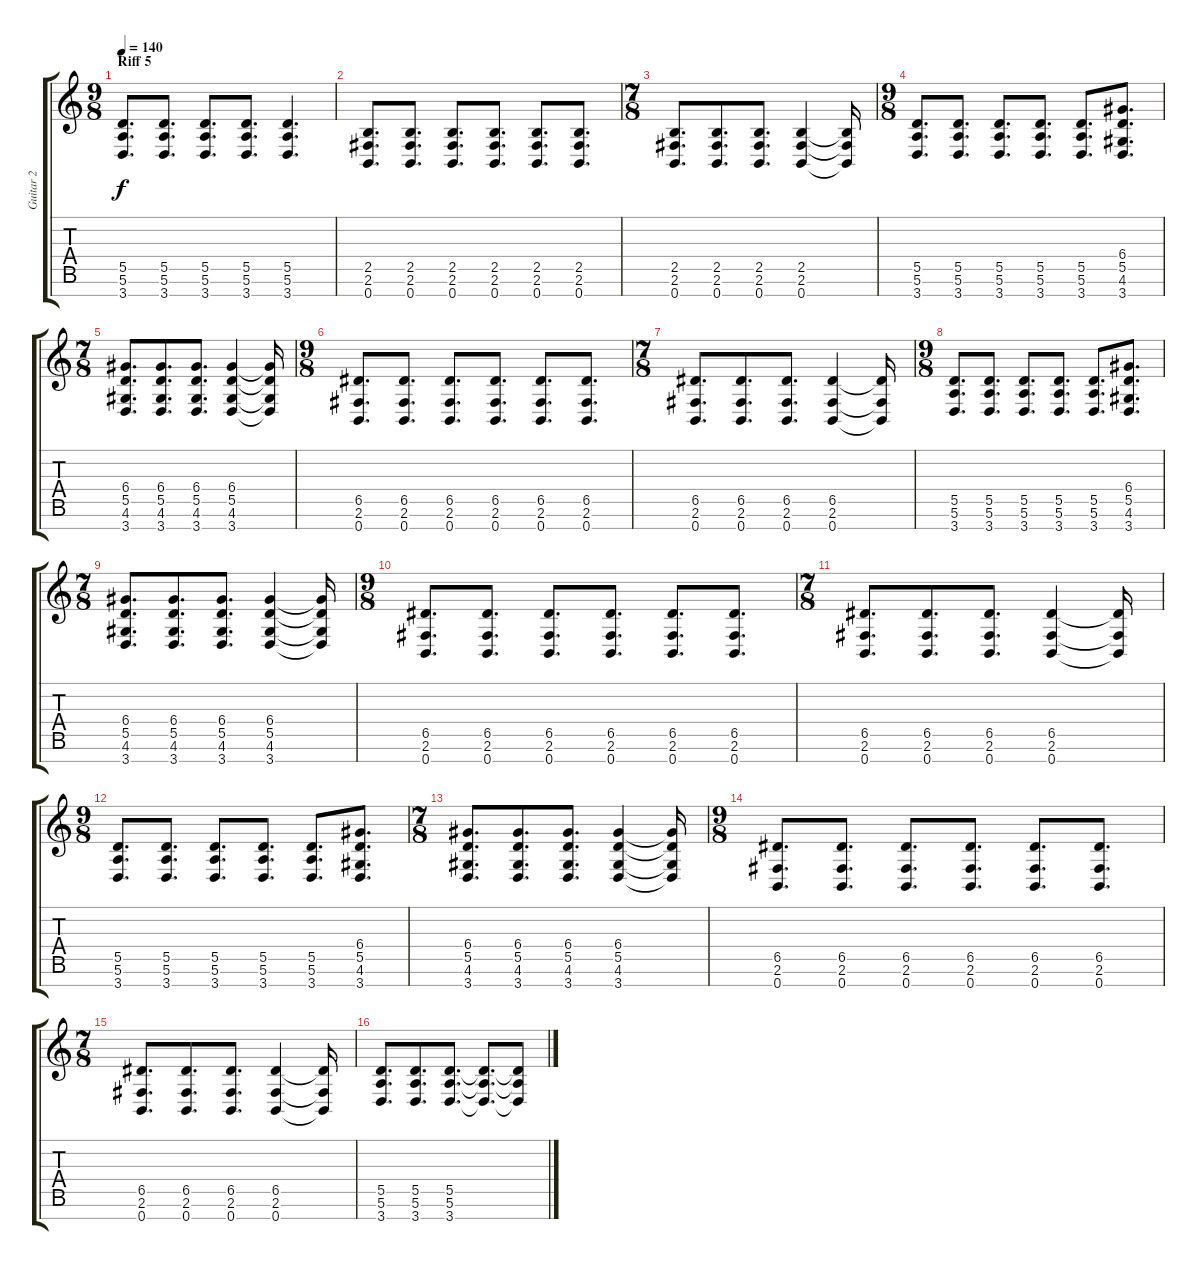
\track ("Guitar 2" "Guitar 2") {instrument distortionguitar}
\staff {score tabs}
\tuning (E4 B3 G3 D3 A2 E2 B1) {hide}
\ts (9 8)
\section ("" "Riff 5")
\tempo 140
\clef g2
\ks c
(5.5 5.6 3.7).8{d dy f} (5.5 5.6 3.7).8{d} (5.5 5.6 3.7).8{d} (5.5 5.6 3.7).8{d} (5.5 5.6 3.7).4{d} |
(2.5 2.6 0.7).8{d} (2.5 2.6 0.7).8{d} (2.5 2.6 0.7).8{d} (2.5 2.6 0.7).8{d} (2.5 2.6 0.7).8{d} (2.5 2.6 0.7).8{d} |
\ts (7 8)
(2.5 2.6 0.7).8{d} (2.5 2.6 0.7).8{d} (2.5 2.6 0.7).8{d} (2.5 2.6 0.7).4 (2.5{t} 2.6{t} 0.7{t}).16 |
\ts (9 8)
(5.5 5.6 3.7).8{d} (5.5 5.6 3.7).8{d} (5.5 5.6 3.7).8{d} (5.5 5.6 3.7).8{d} (5.5 5.6 3.7).8{d} (6.4 5.5 4.6 3.7).8{d} |
\ts (7 8)
(6.4 5.5 4.6 3.7).8{d} (6.4 5.5 4.6 3.7).8{d} (6.4 5.5 4.6 3.7).8{d} (6.4 5.5 4.6 3.7).4 (6.4{t} 5.5{t} 4.6{t} 3.7{t}).16 |
\ts (9 8)
(6.5 2.6 0.7).8{d} (6.5 2.6 0.7).8{d} (6.5 2.6 0.7).8{d} (6.5 2.6 0.7).8{d} (6.5 2.6 0.7).8{d} (6.5 2.6 0.7).8{d} |
\ts (7 8)
(6.5 2.6 0.7).8{d} (6.5 2.6 0.7).8{d} (6.5 2.6 0.7).8{d} (6.5 2.6 0.7).4 (6.5{t} 2.6{t} 0.7{t}).16 |
\ts (9 8)
(5.5 5.6 3.7).8{d} (5.5 5.6 3.7).8{d} (5.5 5.6 3.7).8{d} (5.5 5.6 3.7).8{d} (5.5 5.6 3.7).8{d} (6.4 5.5 4.6 3.7).8{d} |
\ts (7 8)
(6.4 5.5 4.6 3.7).8{d} (6.4 5.5 4.6 3.7).8{d} (6.4 5.5 4.6 3.7).8{d} (6.4 5.5 4.6 3.7).4 (6.4{t} 5.5{t} 4.6{t} 3.7{t}).16 |
\ts (9 8)
(6.5 2.6 0.7).8{d} (6.5 2.6 0.7).8{d} (6.5 2.6 0.7).8{d} (6.5 2.6 0.7).8{d} (6.5 2.6 0.7).8{d} (6.5 2.6 0.7).8{d} |
\ts (7 8)
(6.5 2.6 0.7).8{d} (6.5 2.6 0.7).8{d} (6.5 2.6 0.7).8{d} (6.5 2.6 0.7).4 (6.5{t} 2.6{t} 0.7{t}).16 |
\ts (9 8)
(5.5 5.6 3.7).8{d} (5.5 5.6 3.7).8{d} (5.5 5.6 3.7).8{d} (5.5 5.6 3.7).8{d} (5.5 5.6 3.7).8{d} (6.4 5.5 4.6 3.7).8{d} |
\ts (7 8)
(6.4 5.5 4.6 3.7).8{d} (6.4 5.5 4.6 3.7).8{d} (6.4 5.5 4.6 3.7).8{d} (6.4 5.5 4.6 3.7).4 (6.4{t} 5.5{t} 4.6{t} 3.7{t}).16 |
\ts (9 8)
(6.5 2.6 0.7).8{d} (6.5 2.6 0.7).8{d} (6.5 2.6 0.7).8{d} (6.5 2.6 0.7).8{d} (6.5 2.6 0.7).8{d} (6.5 2.6 0.7).8{d} |
\ts (7 8)
(6.5 2.6 0.7).8{d} (6.5 2.6 0.7).8{d} (6.5 2.6 0.7).8{d} (6.5 2.6 0.7).4 (6.5{t} 2.6{t} 0.7{t}).16 |
(5.5 5.6 3.7).8{d} (5.5 5.6 3.7).8{d} (5.5 5.6 3.7).8{d} (5.5{t} 5.6{t} 3.7{t}).8{d} (5.5{t} 5.6{t} 3.7{t}).8
